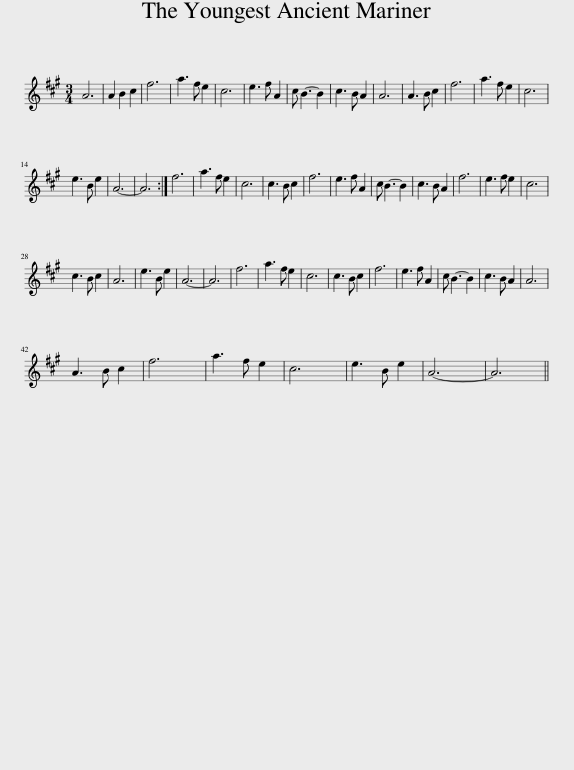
X:1
L:1/8
M:3/4
I:linebreak $
K:A
V:1 treble
V:1
 A6 | A2 B2 c2 | f6 | a3 f e2 | c6 | %5
 e3 f A2 | c B3- B2 | c3 B A2 | A6 | A3 B c2 | %10
 f6 | a3 f e2 | c6 |$ e3 B e2 | A6- | %15
 A6 :| f6 | a3 f e2 | c6 | c3 B c2 | %20
 f6 | e3 f A2 | c B3- B2 | c3 B A2 | f6 | %25
 e3 f e2 | c6 |$ c3 B c2 | A6 | e3 B e2 | %30
 A6- | A6 | f6 | a3 f e2 | c6 | %35
 c3 B c2 | f6 | e3 f A2 | c B3- B2 | c3 B A2 | %40
 A6 |$ A3 B c2 | f6 | a3 f e2 | c6 | %45
 e3 B e2 | A6- | A6 || %48
